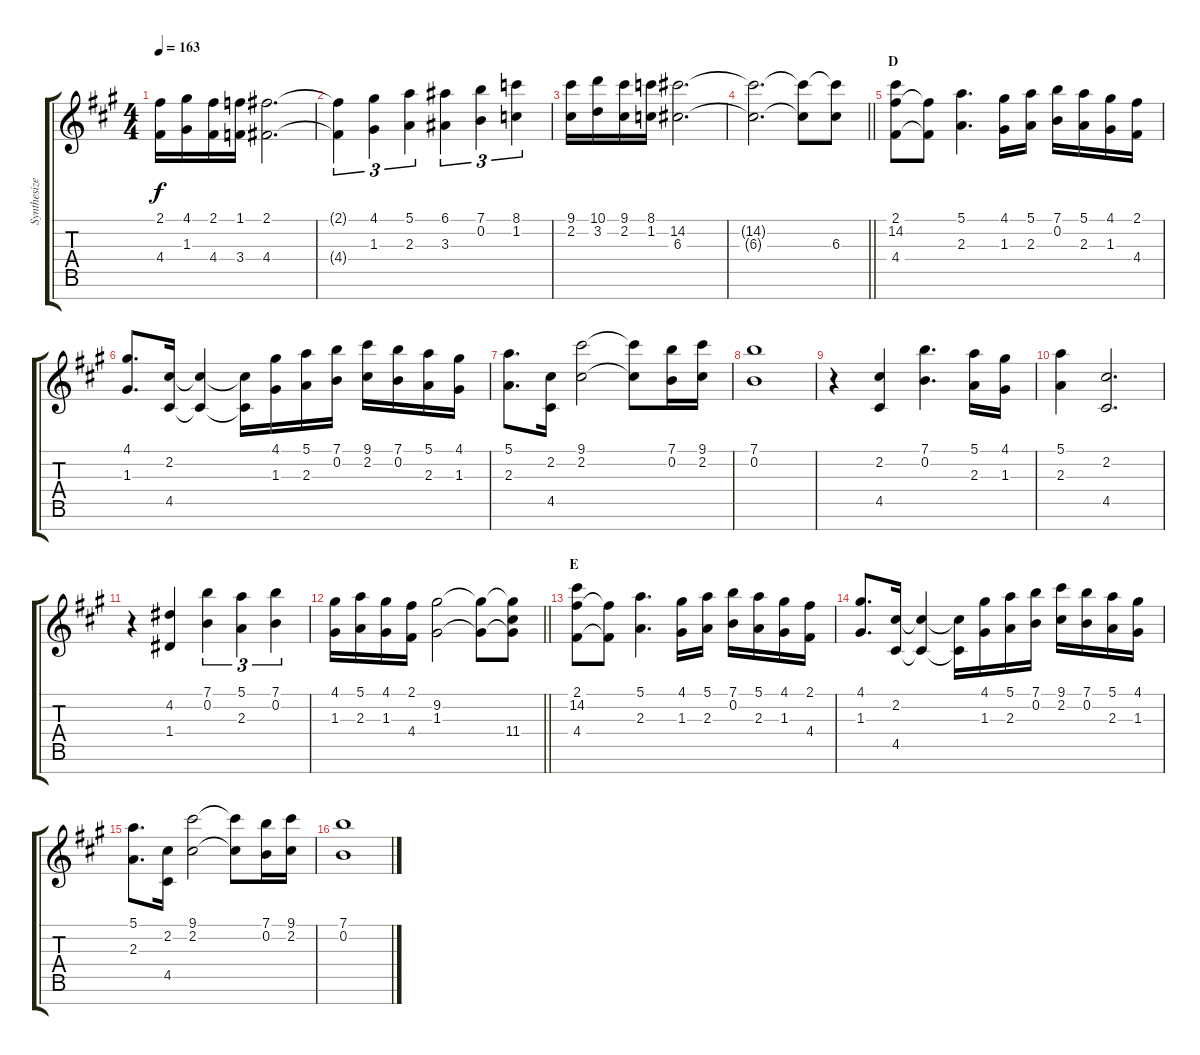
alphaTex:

\track ("Synthesizer I" "Synthesize") {instrument lead2sawtooth}
\staff {score tabs}
\tuning (E5 B4 G4 D4 A3 E3 B2) {hide}
\ts (4 4)
\tempo 163
\clef g2
\ks a
(2.1 4.4).16{dy f} (4.1 1.3).16 (2.1 4.4).16 (1.1 3.4).16 (2.1 4.4).2{d} |
(2.1{t} 4.4{t}).4{tu (3 2)} (4.1 1.3).4{tu (3 2)} (5.1 2.3).4{tu (3 2)} (6.1 3.3).4{tu (3 2)} (7.1 0.2).4{tu (3 2)} (8.1 1.2).4{tu (3 2)} |
(9.1 2.2).16 (10.1 3.2).16 (9.1 2.2).16 (8.1 1.2).16 (14.2 6.3).2{d} |
\barLineRight lightlight
(14.2{t} 6.3{t}).2{d} (14.2{t} 6.3{t}).8 (14.2{t} 6.3).8 |
\section ("" "D")
(2.1 14.2 4.4).8 (2.1{t} 4.4{t}).8 (5.1 2.3).4{d} (4.1 1.3).16 (5.1 2.3).16 (7.1 0.2).16 (5.1 2.3).16 (4.1 1.3).16 (2.1 4.4).16 |
(4.1 1.3).8{d} (2.2 4.5).16 (2.2{t} 4.5{t}).4 (2.2{t} 4.5{t}).16 (4.1 1.3).16 (5.1 2.3).16 (7.1 0.2).16 (9.1 2.2).16 (7.1 0.2).16 (5.1 2.3).16 (4.1 1.3).16 |
(5.1 2.3).8{d} (2.2 4.5).16 (9.1 2.2).2 (9.1{t} 2.2{t}).8 (7.1 0.2).16 (9.1 2.2).16 |
(7.1 0.2).1 |
r.4 (2.2 4.5).4 (7.1 0.2).4{d} (5.1 2.3).16 (4.1 1.3).16 |
(5.1 2.3).4 (2.2 4.5).2{d} |
r.4 (4.2 1.4).4 (7.1 0.2).4{tu (3 2)} (5.1 2.3).4{tu (3 2)} (7.1 0.2).4{tu (3 2)} |
\barLineRight lightlight
(4.1 1.3).16 (5.1 2.3).16 (4.1 1.3).16 (2.1 4.4).16 (9.2 1.3).2 (9.2{t} 1.3{t}).8 (9.2{t} 1.3{t} 11.4).8 |
\section ("" "E")
(2.1 14.2 4.4).8 (2.1{t} 4.4{t}).8 (5.1 2.3).4{d} (4.1 1.3).16 (5.1 2.3).16 (7.1 0.2).16 (5.1 2.3).16 (4.1 1.3).16 (2.1 4.4).16 |
(4.1 1.3).8{d} (2.2 4.5).16 (2.2{t} 4.5{t}).4 (2.2{t} 4.5{t}).16 (4.1 1.3).16 (5.1 2.3).16 (7.1 0.2).16 (9.1 2.2).16 (7.1 0.2).16 (5.1 2.3).16 (4.1 1.3).16 |
(5.1 2.3).8{d} (2.2 4.5).16 (9.1 2.2).2 (9.1{t} 2.2{t}).8 (7.1 0.2).16 (9.1 2.2).16 |
(7.1 0.2).1
